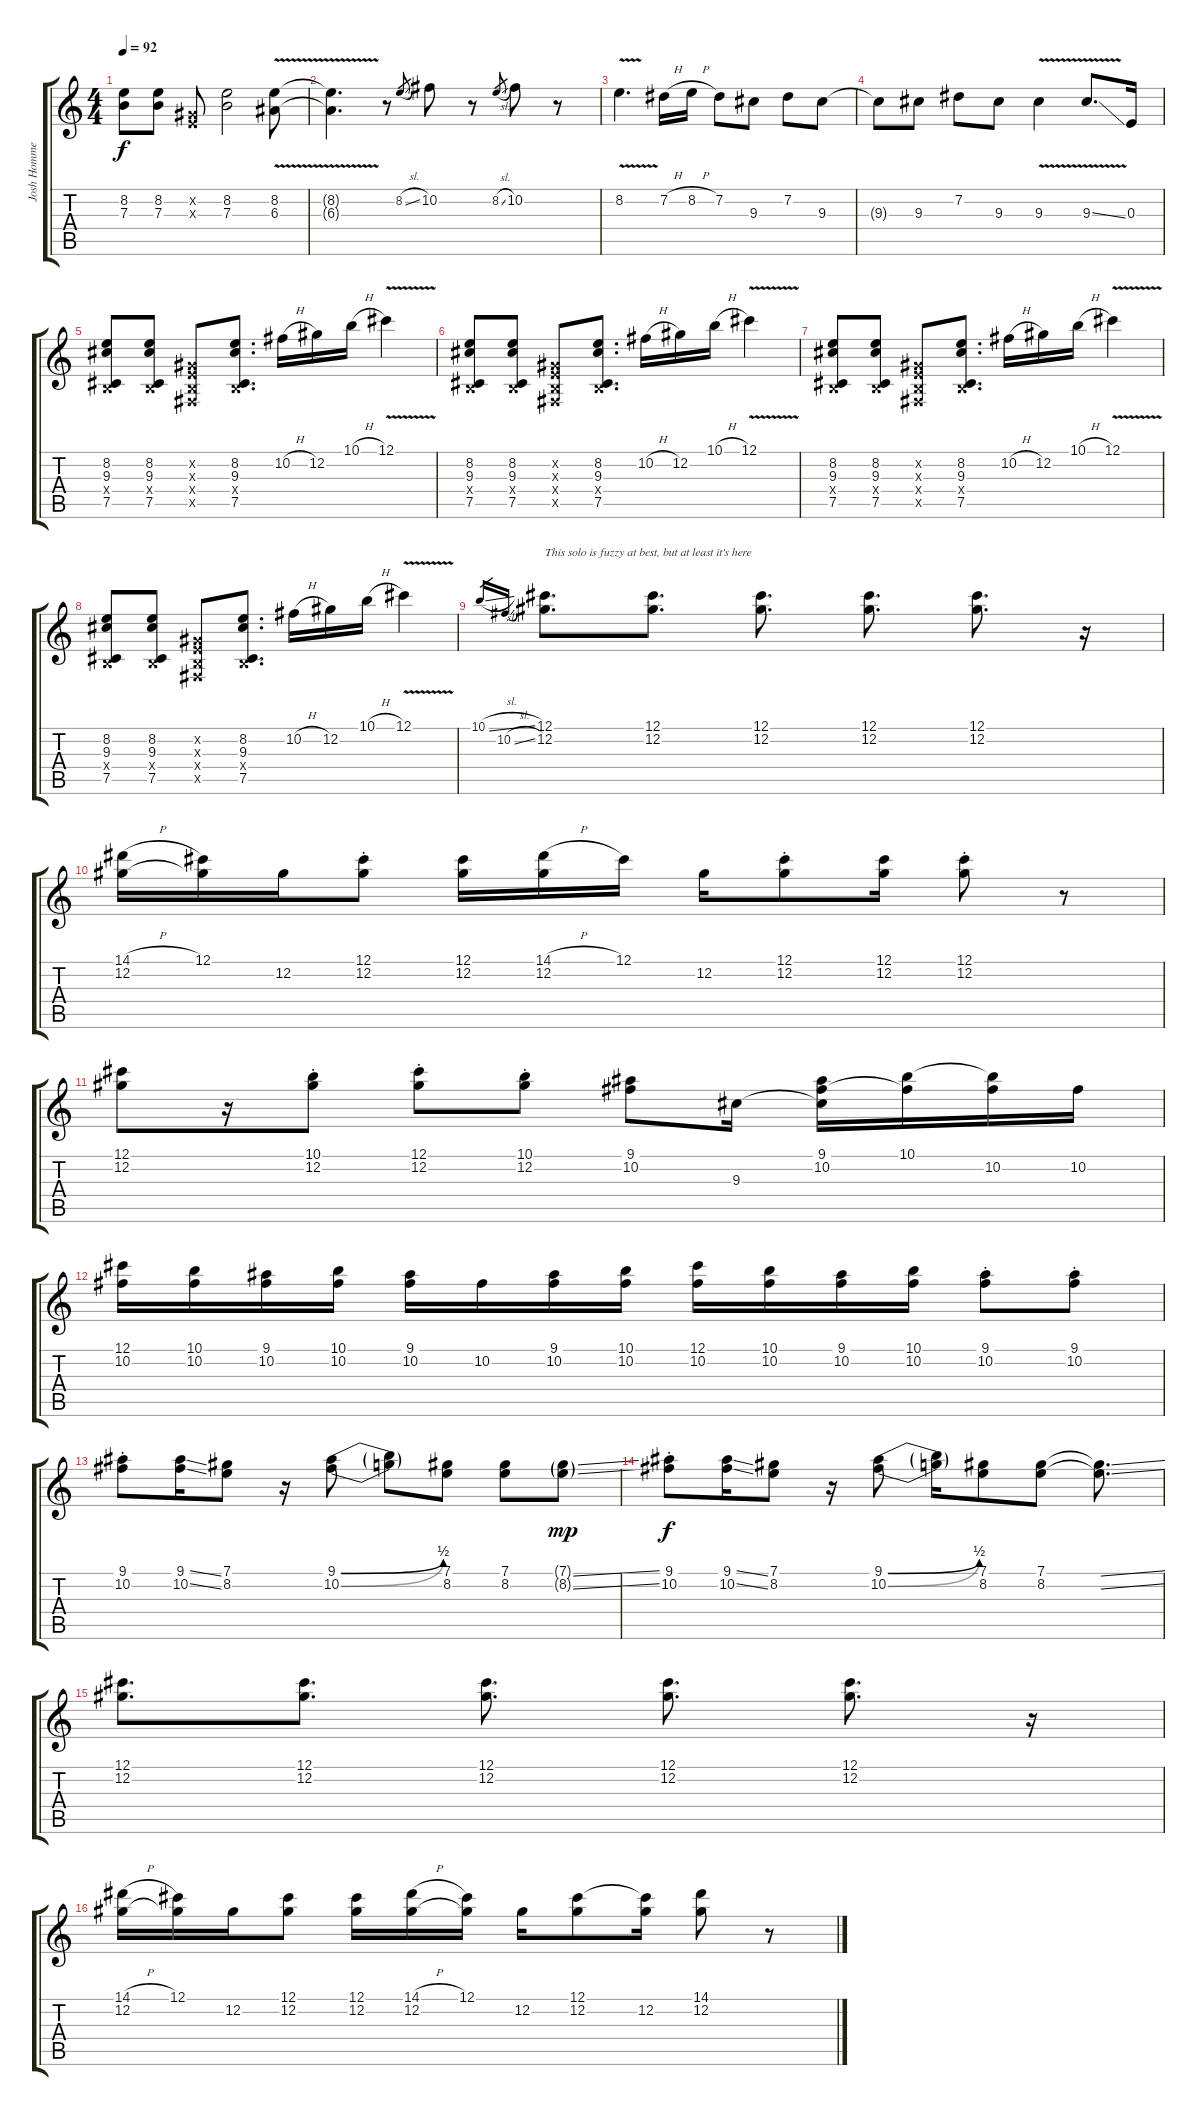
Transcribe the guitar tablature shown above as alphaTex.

\track ("Josh Homme - Guitar 1" "Josh Homme") {instrument acousticguitarsteel}
\staff {score tabs}
\tuning (Db4 Ab3 E3 B2 Gb2 Db2) {hide}
\ts (4 4)
\tempo 92
\clef g2
\ks c
(8.2 7.3).8{dy f} (8.2 7.3).8 (0.2{x} 0.3{x}).8 (8.2 7.3).2 (8.2 6.3{v}).8 |
(8.2{t} 6.3{t}).4{d} r.8 8.2{sl}.8{gr} 10.2.8 r.8 8.2{sl}.8{gr} 10.2.8 r.8 |
8.2{v}.4{d} 7.2{h}.16 8.2{h}.16 7.2.8 9.3.8 7.2.8 9.3.8 |
9.3{t}.8 9.3.8 7.2.8 9.3.8 9.3{v}.4 9.3{v ss}.8{d} 0.3.16 |
(8.2 9.3 0.4{x} 7.5).8 (8.2 9.3 0.4{x} 7.5).8 (0.2{x} 0.3{x} 0.4{x} 0.5{x}).8 (8.2 9.3 0.4{x} 7.5).8{d} 10.2{h}.16 12.2.16 10.1{h}.16 12.1{v}.4 |
(8.2 9.3 0.4{x} 7.5).8 (8.2 9.3 0.4{x} 7.5).8 (0.2{x} 0.3{x} 0.4{x} 0.5{x}).8 (8.2 9.3 0.4{x} 7.5).8{d} 10.2{h}.16 12.2.16 10.1{h}.16 12.1{v}.4 |
(8.2 9.3 0.4{x} 7.5).8 (8.2 9.3 0.4{x} 7.5).8 (0.2{x} 0.3{x} 0.4{x} 0.5{x}).8 (8.2 9.3 0.4{x} 7.5).8{d} 10.2{h}.16 12.2.16 10.1{h}.16 12.1{v}.4 |
(8.2 9.3 0.4{x} 7.5).8 (8.2 9.3 0.4{x} 7.5).8 (0.2{x} 0.3{x} 0.4{x} 0.5{x}).8 (8.2 9.3 0.4{x} 7.5).8{d} 10.2{h}.16 12.2.16 10.1{h}.16 12.1{v}.4 |
10.1{sl}.16{gr} 10.2{sl}.16{gr} (12.1 12.2).8{d txt "This solo is fuzzy at best, but at least it's here"} (12.1 12.2).8{d} (12.1 12.2).8{d} (12.1 12.2).8{d} (12.1 12.2).8{d} r.16 |
(14.1{h} 12.2).16 (12.1 12.2{t}).16 12.2.16 (12.1{st} 12.2).8 (12.1 12.2).16 (14.1{h} 12.2).16 12.1.16 12.2.16 (12.1{st} 12.2).8 (12.1 12.2).16 (12.1{st} 12.2).8 r.8 |
(12.1 12.2).8 r.16 (10.1{st} 12.2).8 (12.1{st} 12.2).8 (10.1{st} 12.2).8 (9.1 10.2).8 9.3.16 (9.1 10.2 9.3{t}).16 (10.1 10.2{t}).16 (10.1{t} 10.2).16 10.2.16 |
(12.1 10.2).16 (10.1 10.2).16 (9.1 10.2).16 (10.1 10.2).16 (9.1 10.2).16 10.2.16 (9.1 10.2).16 (10.1 10.2).16 (12.1 10.2).16 (10.1 10.2).16 (9.1 10.2).16 (10.1 10.2).16 (9.1{st} 10.2).8 (9.1{st} 10.2).8 |
(9.1{st} 10.2).8 (9.1{ss} 10.2{ss}).16 (7.1 8.2).8 r.16 (9.1{be (bend 0 0 60 2)} 10.2{be (bend 0 0 60 2)}).8 (9.1{t} 10.2{t}).8 (7.1 8.2).8 (7.1 8.2).8 (7.1{ss g} 8.2{ss g}).8{dy mp} |
(9.1{st} 10.2).8{dy f} (9.1{ss} 10.2{ss}).16 (7.1 8.2).8 r.16 (9.1{be (bend 0 0 60 2)} 10.2{be (bend 0 0 60 2)}).8 (9.1{t} 10.2{t}).16 (7.1 8.2).8 (7.1 8.2).8 (7.1{ss t} 8.2{ss t}).8{d} |
(12.1 12.2).8{d} (12.1 12.2).8{d} (12.1 12.2).8{d} (12.1 12.2).8{d} (12.1 12.2).8{d} r.16 |
(14.1{h} 12.2).16 (12.1 12.2{t}).16 12.2.16 (12.1 12.2).8 (12.1 12.2).16 (14.1{h} 12.2).16 (12.1 12.2{t}).16 12.2.16 (12.1 12.2).8 (12.1{t} 12.2).16 (14.1 12.2).8 r.8
